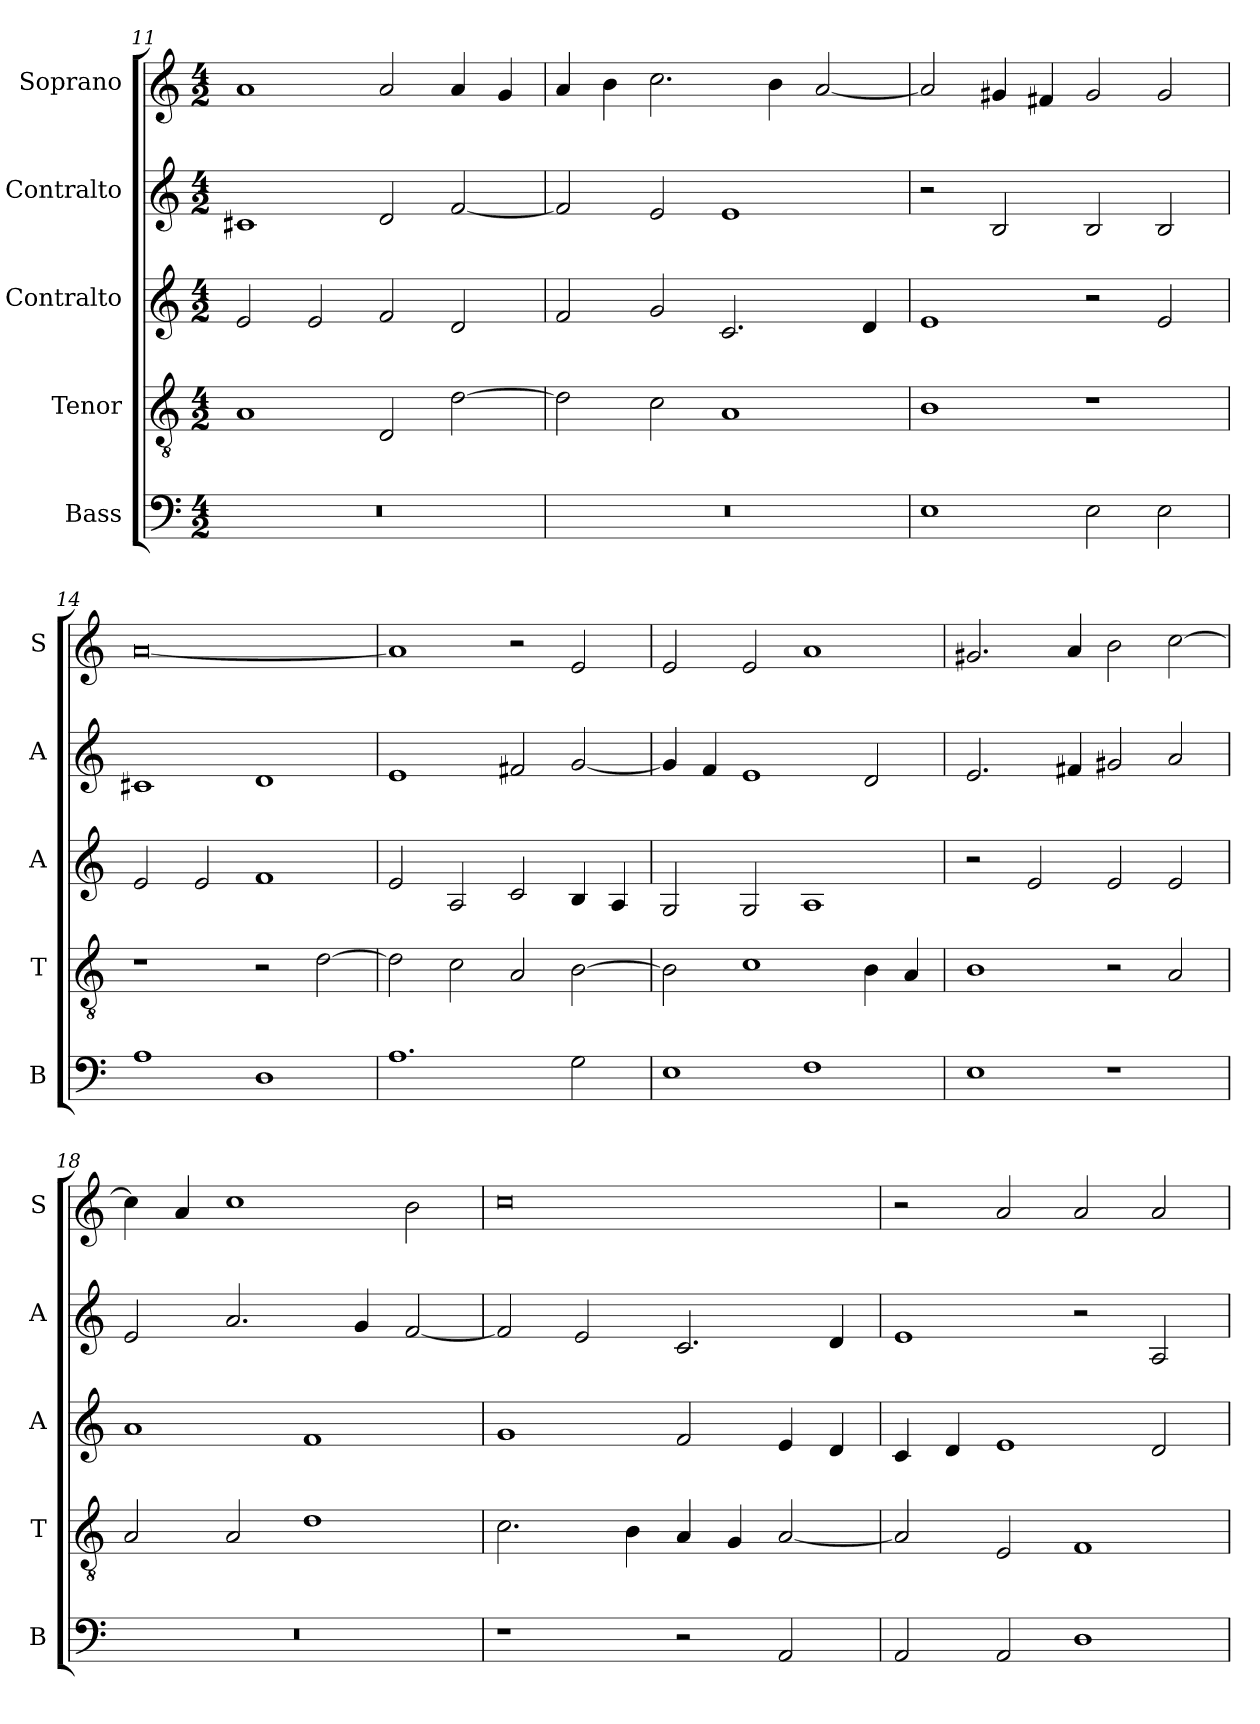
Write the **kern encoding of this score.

**kern	**kern	**kern	**kern	**kern
*part5	*part4	*part3	*part2	*part1
*staff5	*staff4	*staff3	*staff2	*staff1
*I"Bass	*I"Tenor	*I"Contralto	*I"Contralto	*I"Soprano
*I'B	*I'T	*I'A	*I'A	*I'S
*clefF4	*clefGv2	*clefG2	*clefG2	*clefG2
*k[]	*k[]	*k[]	*k[]	*k[]
*E:phr	*E:phr	*E:phr	*E:phr	*E:phr
*M4/2	*M4/2	*M4/2	*M4/2	*M4/2
=11	=11	=11	=11	=11
0r	1A	2e	1c#X	1a
.	.	2e	.	.
.	2D	2f	2d	2a
.	[2d	2d	[2f	4a
.	.	.	.	4g
=12	=12	=12	=12	=12
0r	2d]	2f	2f]	4a
.	.	.	.	4b
.	2c	2g	2e	2.cc
.	1A	2.c	1e	.
.	.	.	.	4b
.	.	.	.	[2a
.	.	4d	.	.
=13	=13	=13	=13	=13
1E	1B	1e	2r	2a]
.	.	.	2B	4g#X
.	.	.	.	4f#X
2E	1r	2r	2B	2g#
2E	.	2e	2B	2g#
=14	=14	=14	=14	=14
1A	1r	2e	1c#X	[0a
.	.	2e	.	.
1D	2r	1f	1d	.
.	[2d	.	.	.
=15	=15	=15	=15	=15
1.A	2d]	2e	1e	1a]
.	2c	2A	.	.
.	2A	2c	2f#X	2r
2G	[2B	4B	[2g	2e
.	.	4A	.	.
=16	=16	=16	=16	=16
1E	2B]	2G	4g]	2e
.	.	.	4f	.
.	1c	2G	1e	2e
1F	.	1A	.	1a
.	4B	.	2d	.
.	4A	.	.	.
=17	=17	=17	=17	=17
1E	1B	2r	2.e	2.g#X
.	.	2e	.	.
.	.	.	4f#X	4a
1r	2r	2e	2g#X	2b
.	2A	2e	2a	[2cc
=18	=18	=18	=18	=18
0r	2A	1a	2e	4cc]
.	.	.	.	4a
.	2A	.	2.a	1cc
.	1d	1f	.	.
.	.	.	4g	.
.	.	.	[2f	2b
=19	=19	=19	=19	=19
1r	2.c	1g	2f]	0cc
.	.	.	2e	.
.	4B	.	.	.
2r	4A	2f	2.c	.
.	4G	.	.	.
2AA	[2A	4e	.	.
.	.	4d	4d	.
=20	=20	=20	=20	=20
2AA	2A]	4c	1e	2r
.	.	4d	.	.
2AA	2E	1e	.	2a
1D	1F	.	2r	2a
.	.	2d	2A	2a
=	=	=	=	=
*-	*-	*-	*-	*-
